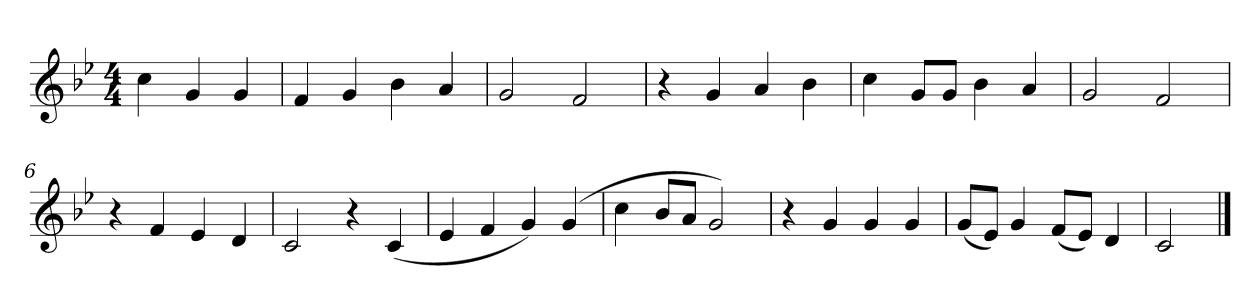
**kern
*part1
*staff1
*k[b-e-]
*M4/4
*MM120
=
4cc
4g
4g
=1
4f
4g
4b-
4a
=2
2g
2f
=3
4r
4g
4a
4b-
=4
4cc
8gL
8gJ
4b-
4a
=5
2g
2f
=6
4r
4f
4e-
4d
=7
2c
4r
(4c
=8
4e-
4f
4g)
(4g
=9
4cc
8b-L
8aJ
2g)
=10
4r
4g
4g
4g
=11
(8gL
8e-J)
4g
(8fL
8e-J)
4d
=12
2c
==
*-
